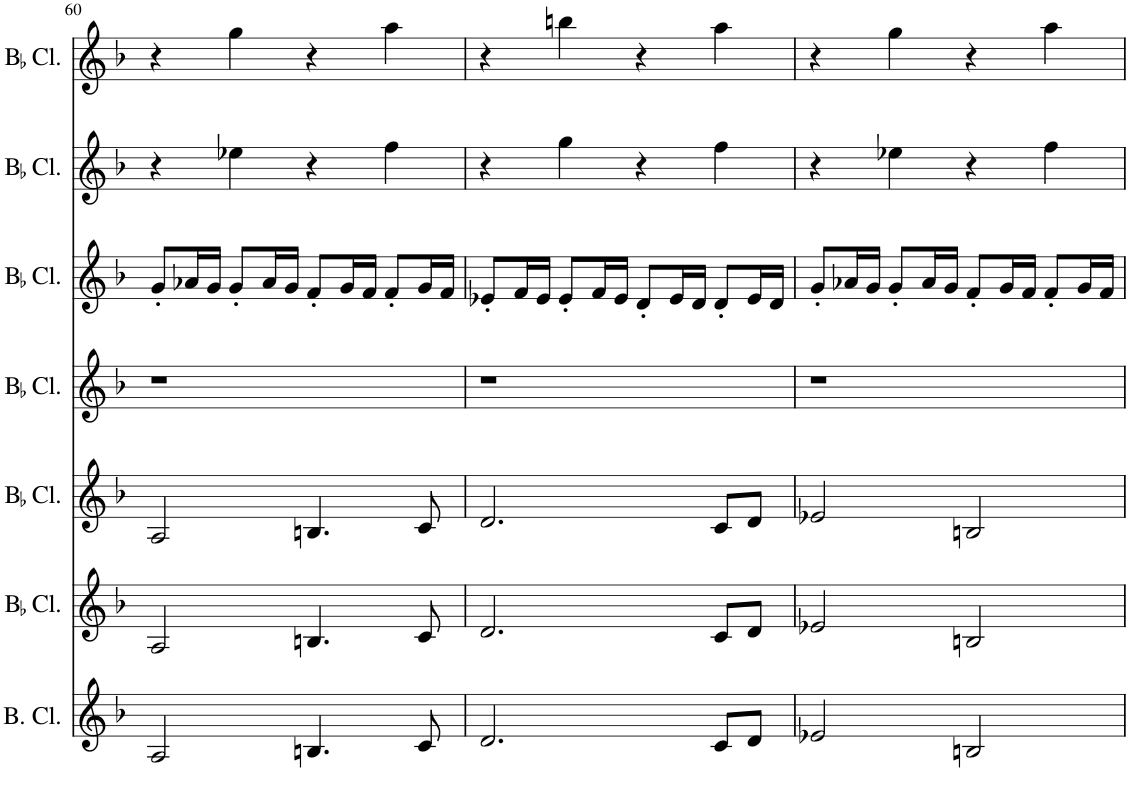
**kern	**kern	**kern	**kern	**kern	**kern	**kern
*part7	*part6	*part5	*part4	*part3	*part2	*part1
*staff7	*staff6	*staff5	*staff4	*staff3	*staff2	*staff1
*I"Bass Clarinet	*I"BaccidentalFlat Clarinet	*I"BaccidentalFlat Clarinet	*I"BaccidentalFlat Clarinet	*I"BaccidentalFlat Clarinet	*I"BaccidentalFlat Clarinet	*I"BaccidentalFlat Clarinet
*I'B. Cl.	*I'BaccidentalFlat Cl.	*I'BaccidentalFlat Cl.	*I'BaccidentalFlat Cl.	*I'BaccidentalFlat Cl.	*I'BaccidentalFlat Cl.	*I'BaccidentalFlat Cl.
!!LO:PB:g=z
*clefG2	*clefG2	*clefG2	*clefG2	*clefG2	*clefG2	*clefG2
*Trd8c14	*Trd1c2	*Trd1c2	*Trd1c2	*Trd1c2	*Trd1c2	*Trd1c2
*k[b-]	*k[b-]	*k[b-]	*k[b-]	*k[b-]	*k[b-]	*k[b-]
*M4/4	*M4/4	*M4/4	*M4/4	*M4/4	*M4/4	*M4/4
=60	=60	=60	=60	=60	=60	=60
2A/	2A/	2A/	1r	8g'/L	4r	4r
.	.	.	.	16a-X/L	.	.
.	.	.	.	16g/JJ	.	.
.	.	.	.	8g'/L	4ee-X\	4gg\
.	.	.	.	16a-/L	.	.
.	.	.	.	16g/JJ	.	.
4.Bn/	4.Bn/	4.Bn/	.	8f'/L	4r	4r
.	.	.	.	16g/L	.	.
.	.	.	.	16f/JJ	.	.
.	.	.	.	8f'/L	4ff\	4aa\
8c/	8c/	8c/	.	16g/L	.	.
.	.	.	.	16f/JJ	.	.
=61	=61	=61	=61	=61	=61	=61
2.d/	2.d/	2.d/	1r	8e-X'/L	4r	4r
.	.	.	.	16f/L	.	.
.	.	.	.	16e-/JJ	.	.
.	.	.	.	8e-'/L	4gg\	4bbn\
.	.	.	.	16f/L	.	.
.	.	.	.	16e-/JJ	.	.
.	.	.	.	8d'/L	4r	4r
.	.	.	.	16e-/L	.	.
.	.	.	.	16d/JJ	.	.
8c/L	8c/L	8c/L	.	8d'/L	4ff\	4aa\
8d/J	8d/J	8d/J	.	16e-/L	.	.
.	.	.	.	16d/JJ	.	.
=62	=62	=62	=62	=62	=62	=62
2e-X/	2e-X/	2e-X/	1r	8g'/L	4r	4r
.	.	.	.	16a-X/L	.	.
.	.	.	.	16g/JJ	.	.
.	.	.	.	8g'/L	4ee-X\	4gg\
.	.	.	.	16a-/L	.	.
.	.	.	.	16g/JJ	.	.
2Bn/	2Bn/	2Bn/	.	8f'/L	4r	4r
.	.	.	.	16g/L	.	.
.	.	.	.	16f/JJ	.	.
.	.	.	.	8f'/L	4ff\	4aa\
.	.	.	.	16g/L	.	.
.	.	.	.	16f/JJ	.	.
=	=	=	=	=	=	=
*-	*-	*-	*-	*-	*-	*-
